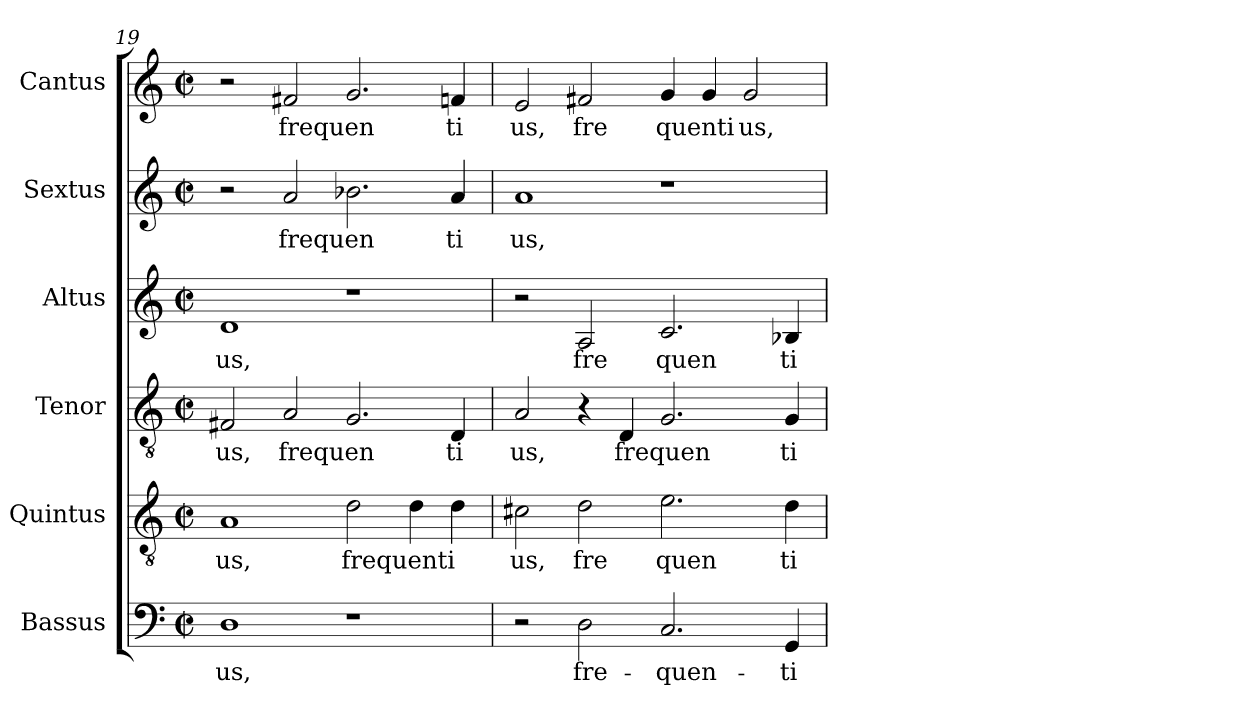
**kern	**text	**kern	**text	**kern	**text	**kern	**text	**kern	**text	**kern	**text
*part6	*part6	*part5	*part5	*part4	*part4	*part3	*part3	*part2	*part2	*part1	*part1
*staff6	*staff6	*staff5	*staff5	*staff4	*staff4	*staff3	*staff3	*staff2	*staff2	*staff1	*staff1
*I"Bassus	*	*I"Quintus	*	*I"Tenor	*	*I"Altus	*	*I"Sextus	*	*I"Cantus	*
!!LO:PB:g=z
*clefF4	*	*clefGv2	*	*clefGv2	*	*clefG2	*	*clefG2	*	*clefG2	*
*M2/2	*	*M2/2	*	*M2/2	*	*M2/2	*	*M2/2	*	*M2/2	*
*met(c|)	*	*met(c|)	*	*met(c|)	*	*met(c|)	*	*met(c|)	*	*met(c|)	*
=19	=19	=19	=19	=19	=19	=19	=19	=19	=19	=19	=19
!	!LO:LY:b:cj	!	!LO:LY:b:cj	!	!LO:LY:b:cj	!	!LO:LY:b:cj	!	!	!	!
1D	us,	1A	us,	2F#X/	us,	1d	-us,	2r	.	2r	.
!	!	!	!	!	!LO:LY:b	!	!	!	!LO:LY:b	!	!LO:LY:b
.	.	.	.	2A/	frequen	.	.	2a/	frequen	2f#X/	frequen
!	!	!	!LO:LY:b	!	!	!	!	!	!	!	!
1r	.	2d\	frequenti	2.G/	.	1r	.	2.b-X\	.	2.g/	.
.	.	4d\	.	.	.	.	.	.	.	.	.
!	!	!	!	!	!LO:LY:b:cj	!	!	!	!LO:LY:b:cj	!	!LO:LY:b:cj
.	.	4d\	.	4D/	ti	.	.	4a/	ti	4fn/	ti
=20	=20	=20	=20	=20	=20	=20	=20	=20	=20	=20	=20
!	!	!	!LO:LY:b:cj	!	!LO:LY:b:cj	!	!	!	!LO:LY:b:cj	!	!LO:LY:b:cj
2r	.	2c#X\	us,	2A/	us,	2r	.	1a	us,	2e/	us,
!	!LO:LY:b:cj	!	!LO:LY:b:cj	!	!	!	!LO:LY:b:cj	!	!	!	!LO:LY:b:cj
2D\	fre-	2d\	fre	4r	.	2A/	fre	.	.	2f#X/	fre
!	!	!	!	!	!LO:LY:b	!	!	!	!	!	!
.	.	.	.	4D/	frequen	.	.	.	.	.	.
!	!LO:LY:b:cj	!	!LO:LY:b:cj	!	!	!	!LO:LY:b:cj	!	!	!	!LO:LY:b:cj
2.C/	-quen-	2.e\	quen	2.G/	.	2.c/	quen	1r	.	4g/	quenti
.	.	.	.	.	.	.	.	.	.	4g/	.
!	!	!	!	!	!	!	!	!	!	!	!LO:LY:b:cj
.	.	.	.	.	.	.	.	.	.	2g/	us,
!	!LO:LY:b:cj	!	!LO:LY:b:cj	!	!LO:LY:b:cj	!	!LO:LY:b:cj	!	!	!	!
4GG/	-ti-	4d\	ti	4G/	ti	4B-X/	ti	.	.	.	.
=	=	=	=	=	=	=	=	=	=	=	=
*-	*-	*-	*-	*-	*-	*-	*-	*-	*-	*-	*-
